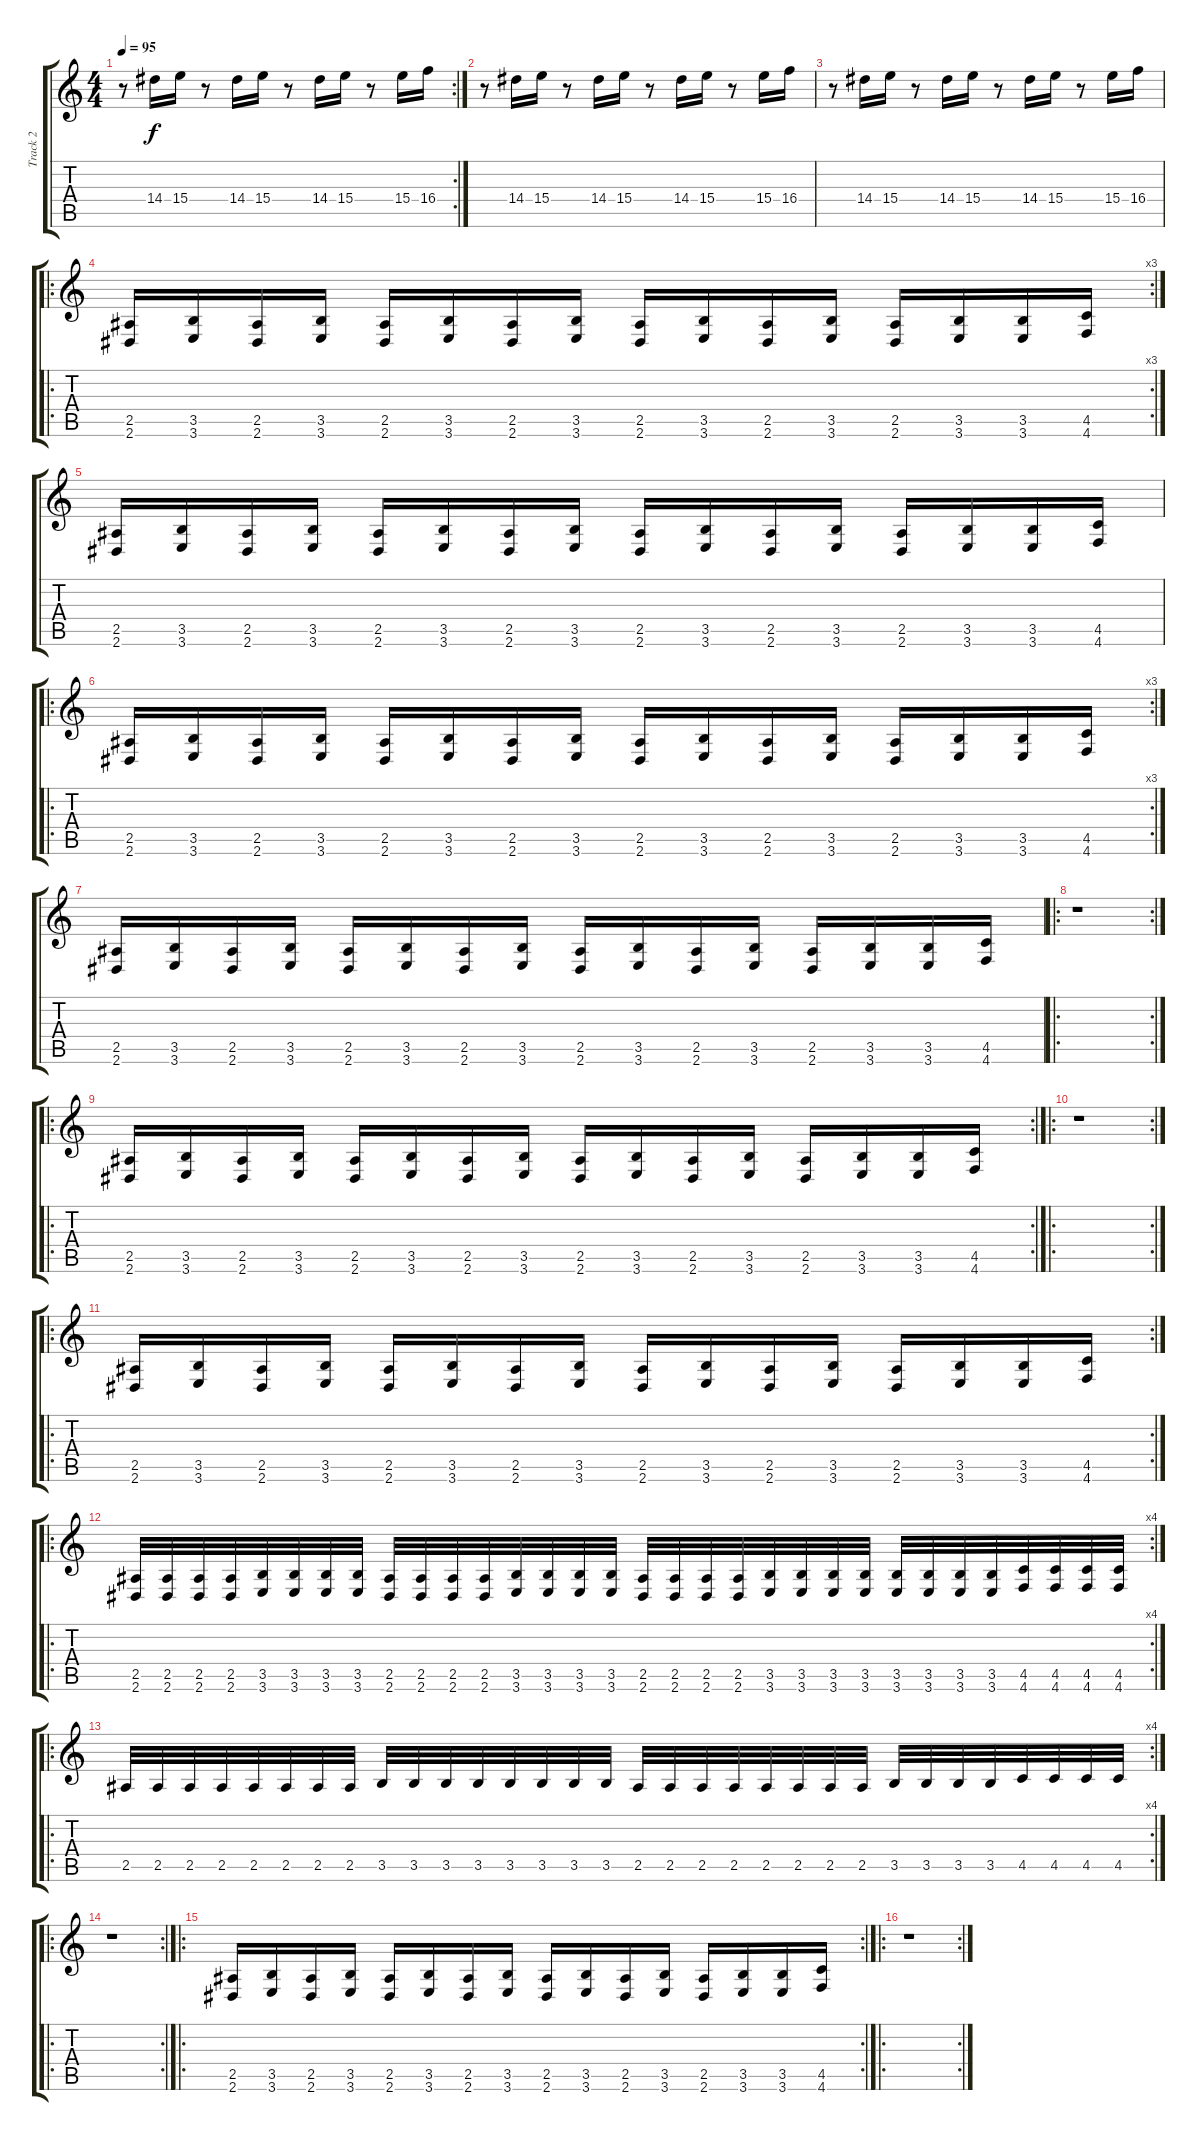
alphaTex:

\track ("Track 2" "Track 2") {instrument distortionguitar}
\staff {score tabs}
\tuning (Eb4 Bb3 Gb3 Db3 Ab2 Db2) {hide}
\rc 2
\ts (4 4)
\tempo 95
\clef g2
\ks c
r.8{dy f instrument distortionguitar} 14.4.16 15.4.16 r.8 14.4.16 15.4.16 r.8 14.4.16 15.4.16 r.8 15.4.16 16.4.16 |
r.8 14.4.16 15.4.16 r.8 14.4.16 15.4.16 r.8 14.4.16 15.4.16 r.8 15.4.16 16.4.16 |
r.8 14.4.16 15.4.16 r.8 14.4.16 15.4.16 r.8 14.4.16 15.4.16 r.8 15.4.16 16.4.16 |
\ro
\rc 3
(2.5 2.6).16 (3.5 3.6).16 (2.5 2.6).16 (3.5 3.6).16 (2.5 2.6).16 (3.5 3.6).16 (2.5 2.6).16 (3.5 3.6).16 (2.5 2.6).16 (3.5 3.6).16 (2.5 2.6).16 (3.5 3.6).16 (2.5 2.6).16 (3.5 3.6).16 (3.5 3.6).16 (4.5 4.6).16 |
(2.5 2.6).16 (3.5 3.6).16 (2.5 2.6).16 (3.5 3.6).16 (2.5 2.6).16 (3.5 3.6).16 (2.5 2.6).16 (3.5 3.6).16 (2.5 2.6).16 (3.5 3.6).16 (2.5 2.6).16 (3.5 3.6).16 (2.5 2.6).16 (3.5 3.6).16 (3.5 3.6).16 (4.5 4.6).16 |
\ro
\rc 3
(2.5 2.6).16 (3.5 3.6).16 (2.5 2.6).16 (3.5 3.6).16 (2.5 2.6).16 (3.5 3.6).16 (2.5 2.6).16 (3.5 3.6).16 (2.5 2.6).16 (3.5 3.6).16 (2.5 2.6).16 (3.5 3.6).16 (2.5 2.6).16 (3.5 3.6).16 (3.5 3.6).16 (4.5 4.6).16 |
(2.5 2.6).16 (3.5 3.6).16 (2.5 2.6).16 (3.5 3.6).16 (2.5 2.6).16 (3.5 3.6).16 (2.5 2.6).16 (3.5 3.6).16 (2.5 2.6).16 (3.5 3.6).16 (2.5 2.6).16 (3.5 3.6).16 (2.5 2.6).16 (3.5 3.6).16 (3.5 3.6).16 (4.5 4.6).16 |
\ro
\rc 2
r.1 |
\ro
\rc 2
(2.5 2.6).16 (3.5 3.6).16 (2.5 2.6).16 (3.5 3.6).16 (2.5 2.6).16 (3.5 3.6).16 (2.5 2.6).16 (3.5 3.6).16 (2.5 2.6).16 (3.5 3.6).16 (2.5 2.6).16 (3.5 3.6).16 (2.5 2.6).16 (3.5 3.6).16 (3.5 3.6).16 (4.5 4.6).16 |
\ro
\rc 2
r.1 |
\ro
\rc 2
(2.5 2.6).16 (3.5 3.6).16 (2.5 2.6).16 (3.5 3.6).16 (2.5 2.6).16 (3.5 3.6).16 (2.5 2.6).16 (3.5 3.6).16 (2.5 2.6).16 (3.5 3.6).16 (2.5 2.6).16 (3.5 3.6).16 (2.5 2.6).16 (3.5 3.6).16 (3.5 3.6).16 (4.5 4.6).16 |
\ro
\rc 4
(2.5 2.6).32 (2.5 2.6).32 (2.5 2.6).32 (2.5 2.6).32 (3.5 3.6).32 (3.5 3.6).32 (3.5 3.6).32 (3.5 3.6).32 (2.5 2.6).32 (2.5 2.6).32 (2.5 2.6).32 (2.5 2.6).32 (3.5 3.6).32 (3.5 3.6).32 (3.5 3.6).32 (3.5 3.6).32 (2.5 2.6).32 (2.5 2.6).32 (2.5 2.6).32 (2.5 2.6).32 (3.5 3.6).32 (3.5 3.6).32 (3.5 3.6).32 (3.5 3.6).32 (3.5 3.6).32 (3.5 3.6).32 (3.5 3.6).32 (3.5 3.6).32 (4.5 4.6).32 (4.5 4.6).32 (4.5 4.6).32 (4.5 4.6).32 |
\ro
\rc 4
2.5.32 2.5.32 2.5.32 2.5.32 2.5.32 2.5.32 2.5.32 2.5.32 3.5.32 3.5.32 3.5.32 3.5.32 3.5.32 3.5.32 3.5.32 3.5.32 2.5.32 2.5.32 2.5.32 2.5.32 2.5.32 2.5.32 2.5.32 2.5.32 3.5.32 3.5.32 3.5.32 3.5.32 4.5.32 4.5.32 4.5.32 4.5.32 |
\ro
\rc 2
r.1 |
\ro
\rc 2
(2.5 2.6).16 (3.5 3.6).16 (2.5 2.6).16 (3.5 3.6).16 (2.5 2.6).16 (3.5 3.6).16 (2.5 2.6).16 (3.5 3.6).16 (2.5 2.6).16 (3.5 3.6).16 (2.5 2.6).16 (3.5 3.6).16 (2.5 2.6).16 (3.5 3.6).16 (3.5 3.6).16 (4.5 4.6).16 |
\ro
\rc 2
r.1
